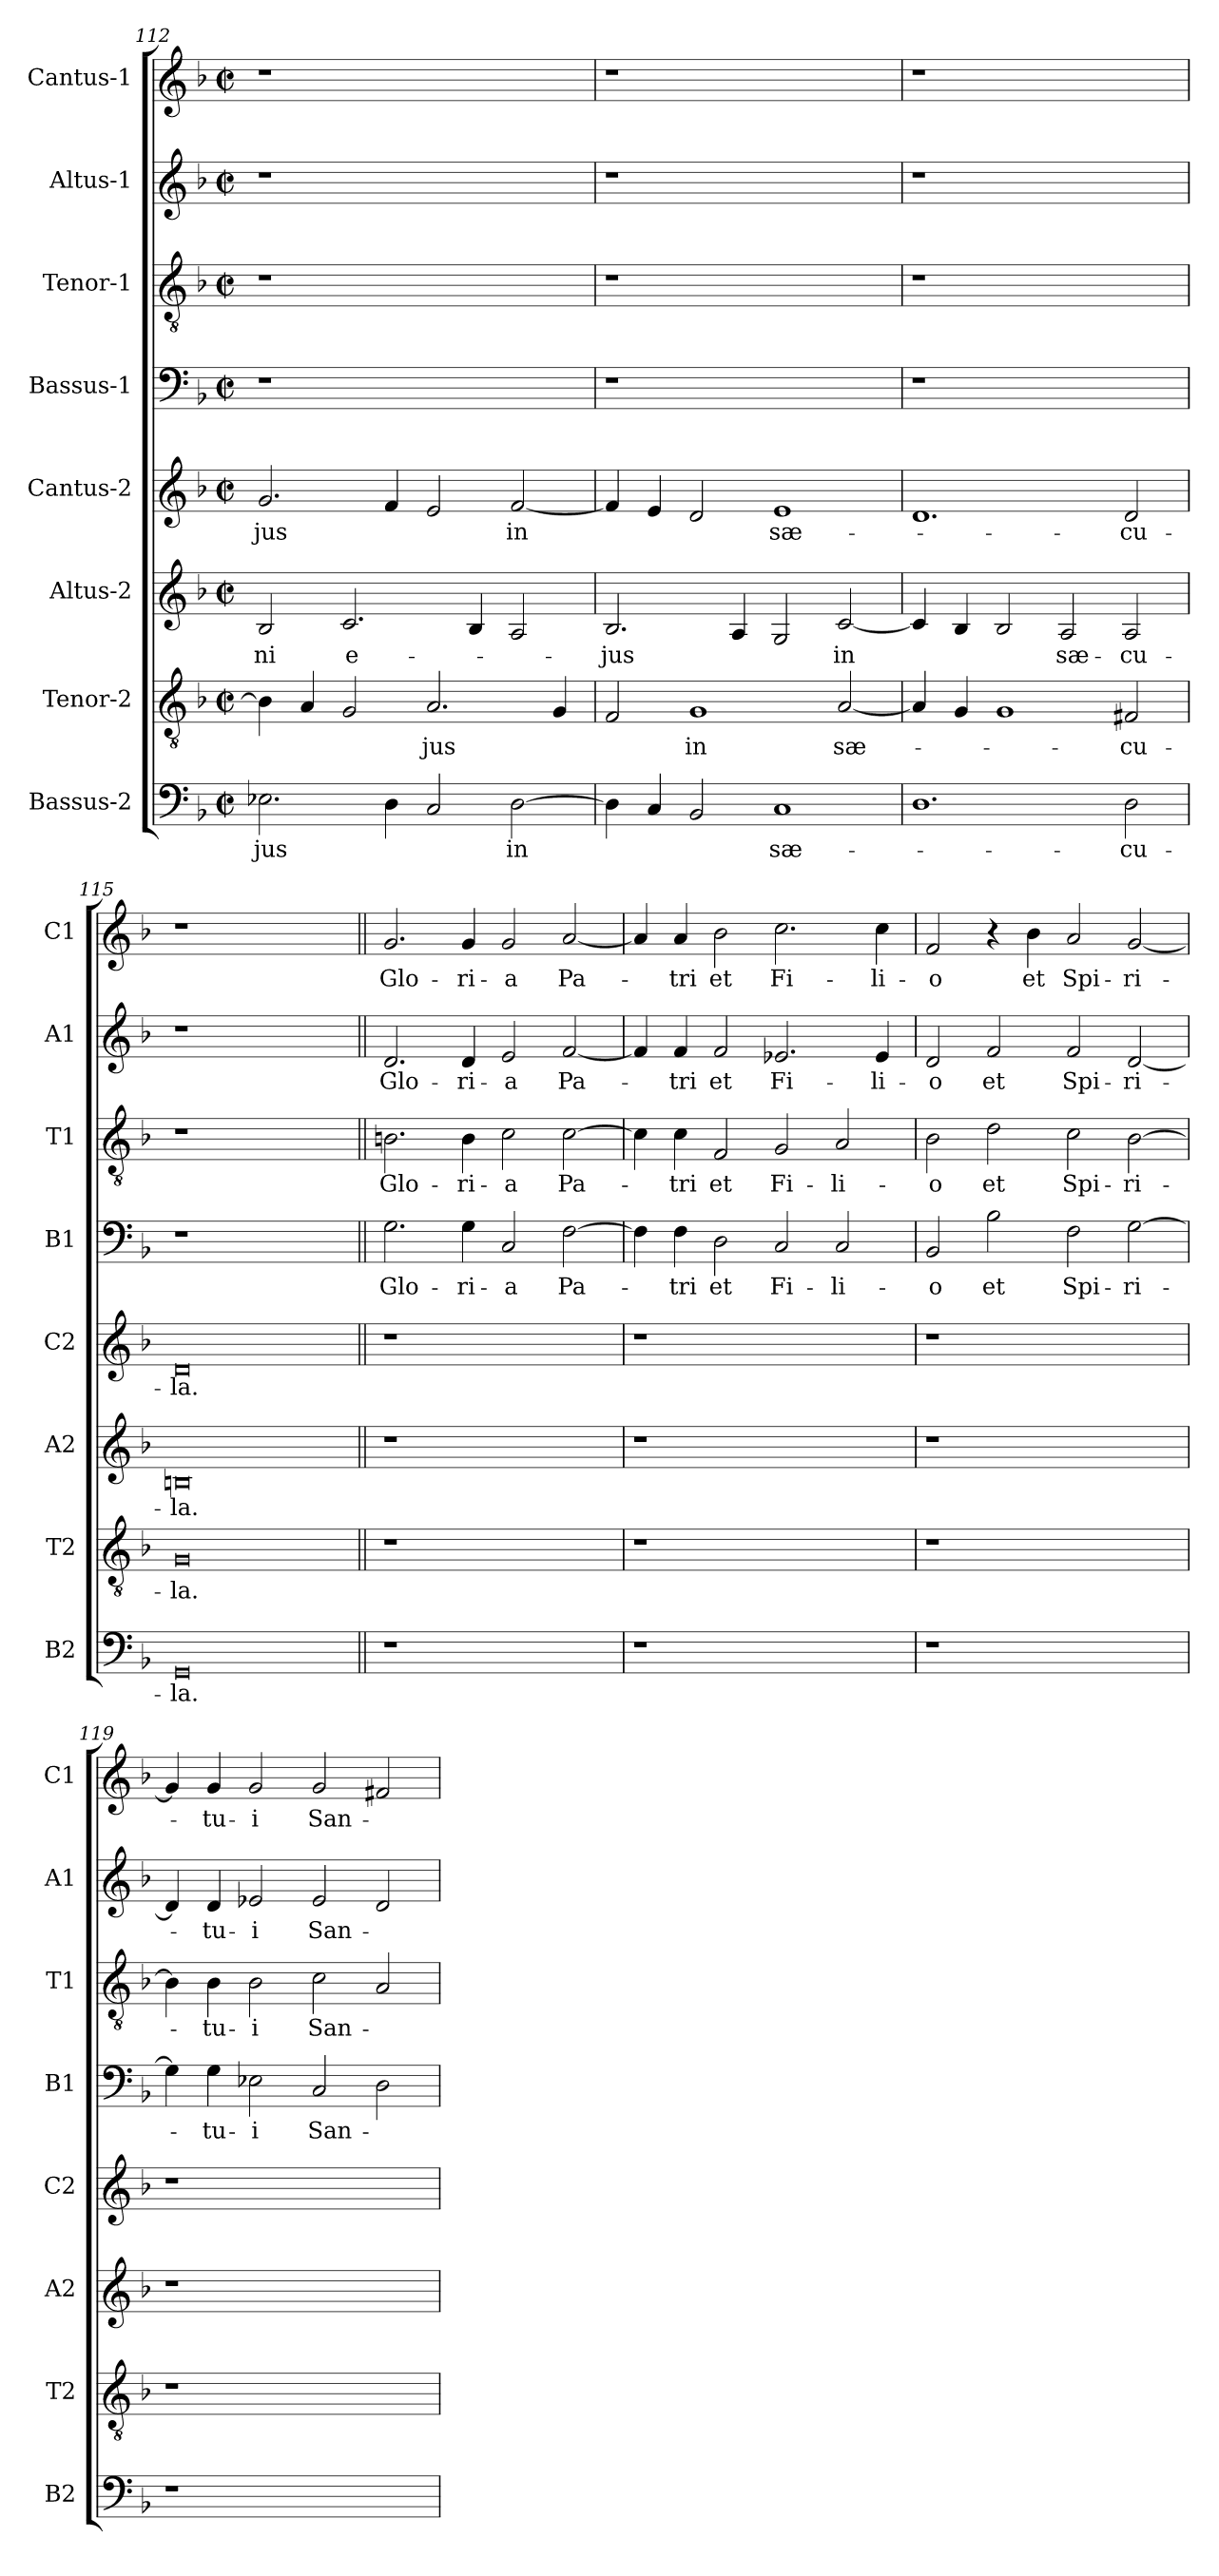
**kern	**text	**kern	**text	**kern	**text	**kern	**text	**kern	**text	**kern	**text	**kern	**text	**kern	**text
*part8	*part8	*part7	*part7	*part6	*part6	*part5	*part5	*part4	*part4	*part3	*part3	*part2	*part2	*part1	*part1
*staff8	*staff8	*staff7	*staff7	*staff6	*staff6	*staff5	*staff5	*staff4	*staff4	*staff3	*staff3	*staff2	*staff2	*staff1	*staff1
*I"Bassus-2	*	*I"Tenor-2	*	*I"Altus-2	*	*I"Cantus-2	*	*I"Bassus-1	*	*I"Tenor-1	*	*I"Altus-1	*	*I"Cantus-1	*
*I'B2	*	*I'T2	*	*I'A2	*	*I'C2	*	*I'B1	*	*I'T1	*	*I'A1	*	*I'C1	*
!!LO:LB:g=z
*clefF4	*	*clefGv2	*	*clefG2	*	*clefG2	*	*clefF4	*	*clefGv2	*	*clefG2	*	*clefG2	*
*k[b-]	*	*k[b-]	*	*k[b-]	*	*k[b-]	*	*k[b-]	*	*k[b-]	*	*k[b-]	*	*k[b-]	*
*F:	*	*F:	*	*F:	*	*F:	*	*F:	*	*F:	*	*F:	*	*F:	*
*M2/2	*	*M2/2	*	*M2/2	*	*M2/2	*	*M2/2	*	*M2/2	*	*M2/2	*	*M2/2	*
*met(c|)	*	*met(c|)	*	*met(c|)	*	*met(c|)	*	*met(c|)	*	*met(c|)	*	*met(c|)	*	*met(c|)	*
=112	=112	=112	=112	=112	=112	=112	=112	=112	=112	=112	=112	=112	=112	=112	=112
!	!LO:LY:b	!	!	!	!LO:LY:b	!	!LO:LY:b	!	!	!	!	!	!	!	!
2.E-X\	-jus	4B-\]	.	2B-/	-ni	2.g/	-jus	1r	.	1r	.	1r	.	1r	.
.	.	4A/	.	.	.	.	.	.	.	.	.	.	.	.	.
!	!	!	!	!	!LO:LY:b	!	!	!	!	!	!	!	!	!	!
.	.	2G/	.	2.c/	e-	.	.	.	.	.	.	.	.	.	.
4D\	.	.	.	.	.	4f/	.	.	.	.	.	.	.	.	.
!	!	!	!LO:LY:b	!	!	!	!	!	!	!	!	!	!	!	!
2C/	.	2.A/	-jus	.	.	2e/	.	1ryy	.	1ryy	.	1ryy	.	1ryy	.
.	.	.	.	4B-/	.	.	.	.	.	.	.	.	.	.	.
!	!LO:LY:b	!	!	!	!	!	!LO:LY:b	!	!	!	!	!	!	!	!
[2D\	in	.	.	2A/	.	[2f/	in	.	.	.	.	.	.	.	.
.	.	4G/	.	.	.	.	.	.	.	.	.	.	.	.	.
=113	=113	=113	=113	=113	=113	=113	=113	=113	=113	=113	=113	=113	=113	=113	=113
!	!	!	!	!	!LO:LY:b	!	!	!	!	!	!	!	!	!	!
4D\]	.	2F/	.	2.B-/	-jus	4f/]	.	1r	.	1r	.	1r	.	1r	.
4C/	.	.	.	.	.	4e/	.	.	.	.	.	.	.	.	.
!	!	!	!LO:LY:b	!	!	!	!	!	!	!	!	!	!	!	!
2BB-/	.	1G	in	.	.	2d/	.	.	.	.	.	.	.	.	.
.	.	.	.	4A/	.	.	.	.	.	.	.	.	.	.	.
!	!LO:LY:b	!	!	!	!	!	!LO:LY:b	!	!	!	!	!	!	!	!
1C	sæ-	.	.	2G/	.	1e	sæ-	1ryy	.	1ryy	.	1ryy	.	1ryy	.
!	!	!	!LO:LY:b	!	!LO:LY:b	!	!	!	!	!	!	!	!	!	!
.	.	[2A/	sæ-	[2c/	in	.	.	.	.	.	.	.	.	.	.
=114	=114	=114	=114	=114	=114	=114	=114	=114	=114	=114	=114	=114	=114	=114	=114
1.D	.	4A/]	.	4c/]	.	1.d	.	1r	.	1r	.	1r	.	1r	.
.	.	4G/	.	4B-/	.	.	.	.	.	.	.	.	.	.	.
.	.	1G	.	2B-/	.	.	.	.	.	.	.	.	.	.	.
!	!	!	!	!	!LO:LY:b	!	!	!	!	!	!	!	!	!	!
.	.	.	.	2A/	sæ-	.	.	1ryy	.	1ryy	.	1ryy	.	1ryy	.
!	!LO:LY:b	!	!LO:LY:b	!	!LO:LY:b	!	!LO:LY:b	!	!	!	!	!	!	!	!
2D\	-cu-	2F#X/	-cu-	2A/	-cu-	2d/	-cu-	.	.	.	.	.	.	.	.
=115	=115	=115	=115	=115	=115	=115	=115	=115	=115	=115	=115	=115	=115	=115	=115
!	!LO:LY:b	!	!LO:LY:b	!	!LO:LY:b	!	!LO:LY:b	!	!	!	!	!	!	!	!
0GG	-la.	0G	-la.	0Bn	-la.	0d	-la.	1r	.	1r	.	1r	.	1r	.
.	.	.	.	.	.	.	.	1ryy	.	1ryy	.	1ryy	.	1ryy	.
!!LO:LB:g=z
=116||	=116||	=116||	=116||	=116||	=116||	=116||	=116||	=116||	=116||	=116||	=116||	=116||	=116||	=116||	=116||
!	!	!	!	!	!	!	!	!	!LO:LY:b	!	!LO:LY:b	!	!LO:LY:b	!	!LO:LY:b
1r	.	1r	.	1r	.	1r	.	2.G\	Glo-	2.Bn\	Glo-	2.d/	Glo-	2.g/	Glo-
!	!	!	!	!	!	!	!	!	!LO:LY:b	!	!LO:LY:b	!	!LO:LY:b	!	!LO:LY:b
.	.	.	.	.	.	.	.	4G\	-ri-	4B\	-ri-	4d/	-ri-	4g/	-ri-
!	!	!	!	!	!	!	!	!	!LO:LY:b	!	!LO:LY:b	!	!LO:LY:b	!	!LO:LY:b
1ryy	.	1ryy	.	1ryy	.	1ryy	.	2C/	-a	2c\	-a	2e/	-a	2g/	-a
!	!	!	!	!	!	!	!	!	!LO:LY:b	!	!LO:LY:b	!	!LO:LY:b	!	!LO:LY:b
.	.	.	.	.	.	.	.	[2F\	Pa-	[2c\	Pa-	[2f/	Pa-	[2a/	Pa-
=117	=117	=117	=117	=117	=117	=117	=117	=117	=117	=117	=117	=117	=117	=117	=117
1r	.	1r	.	1r	.	1r	.	4F\]	.	4c\]	.	4f/]	.	4a/]	.
!	!	!	!	!	!	!	!	!	!LO:LY:b	!	!LO:LY:b	!	!LO:LY:b	!	!LO:LY:b
.	.	.	.	.	.	.	.	4F\	-tri	4c\	-tri	4f/	-tri	4a/	-tri
!	!	!	!	!	!	!	!	!	!LO:LY:b	!	!LO:LY:b	!	!LO:LY:b	!	!LO:LY:b
.	.	.	.	.	.	.	.	2D\	et	2F/	et	2f/	et	2b-\	et
!	!	!	!	!	!	!	!	!	!LO:LY:b	!	!LO:LY:b	!	!LO:LY:b	!	!LO:LY:b
1ryy	.	1ryy	.	1ryy	.	1ryy	.	2C/	Fi-	2G/	Fi-	2.e-X/	Fi-	2.cc\	Fi-
!	!	!	!	!	!	!	!	!	!LO:LY:b	!	!LO:LY:b	!	!	!	!
.	.	.	.	.	.	.	.	2C/	-li-	2A/	-li-	.	.	.	.
!	!	!	!	!	!	!	!	!	!	!	!	!	!LO:LY:b	!	!LO:LY:b
.	.	.	.	.	.	.	.	.	.	.	.	4e-/	-li-	4cc\	-li-
=118	=118	=118	=118	=118	=118	=118	=118	=118	=118	=118	=118	=118	=118	=118	=118
!	!	!	!	!	!	!	!	!	!LO:LY:b	!	!LO:LY:b	!	!LO:LY:b	!	!LO:LY:b
1r	.	1r	.	1r	.	1r	.	2BB-/	-o	2B-\	-o	2d/	-o	2f/	-o
!	!	!	!	!	!	!	!	!	!LO:LY:b	!	!LO:LY:b	!	!LO:LY:b	!	!
.	.	.	.	.	.	.	.	2B-\	et	2d\	et	2f/	et	4r	.
!	!	!	!	!	!	!	!	!	!	!	!	!	!	!	!LO:LY:b
.	.	.	.	.	.	.	.	.	.	.	.	.	.	4b-\	et
!	!	!	!	!	!	!	!	!	!LO:LY:b	!	!LO:LY:b	!	!LO:LY:b	!	!LO:LY:b
1ryy	.	1ryy	.	1ryy	.	1ryy	.	2F\	Spi-	2c\	Spi-	2f/	Spi-	2a/	Spi-
!	!	!	!	!	!	!	!	!	!LO:LY:b	!	!LO:LY:b	!	!LO:LY:b	!	!LO:LY:b
.	.	.	.	.	.	.	.	[2G\	-ri-	[2B-\	-ri-	[2d/	-ri-	[2g/	-ri-
=119	=119	=119	=119	=119	=119	=119	=119	=119	=119	=119	=119	=119	=119	=119	=119
1r	.	1r	.	1r	.	1r	.	4G\]	.	4B-\]	.	4d/]	.	4g/]	.
!	!	!	!	!	!	!	!	!	!LO:LY:b	!	!LO:LY:b	!	!LO:LY:b	!	!LO:LY:b
.	.	.	.	.	.	.	.	4G\	-tu-	4B-\	-tu-	4d/	-tu-	4g/	-tu-
!	!	!	!	!	!	!	!	!	!LO:LY:b	!	!LO:LY:b	!	!LO:LY:b	!	!LO:LY:b
.	.	.	.	.	.	.	.	2E-X\	-i	2B-\	-i	2e-X/	-i	2g/	-i
!	!	!	!	!	!	!	!	!	!LO:LY:b	!	!LO:LY:b	!	!LO:LY:b	!	!LO:LY:b
1ryy	.	1ryy	.	1ryy	.	1ryy	.	2C/	San-	2c\	San-	2e-/	San-	2g/	San-
.	.	.	.	.	.	.	.	2D\	.	2A/	.	2d/	.	2f#X/	.
=	=	=	=	=	=	=	=	=	=	=	=	=	=	=	=
*-	*-	*-	*-	*-	*-	*-	*-	*-	*-	*-	*-	*-	*-	*-	*-
